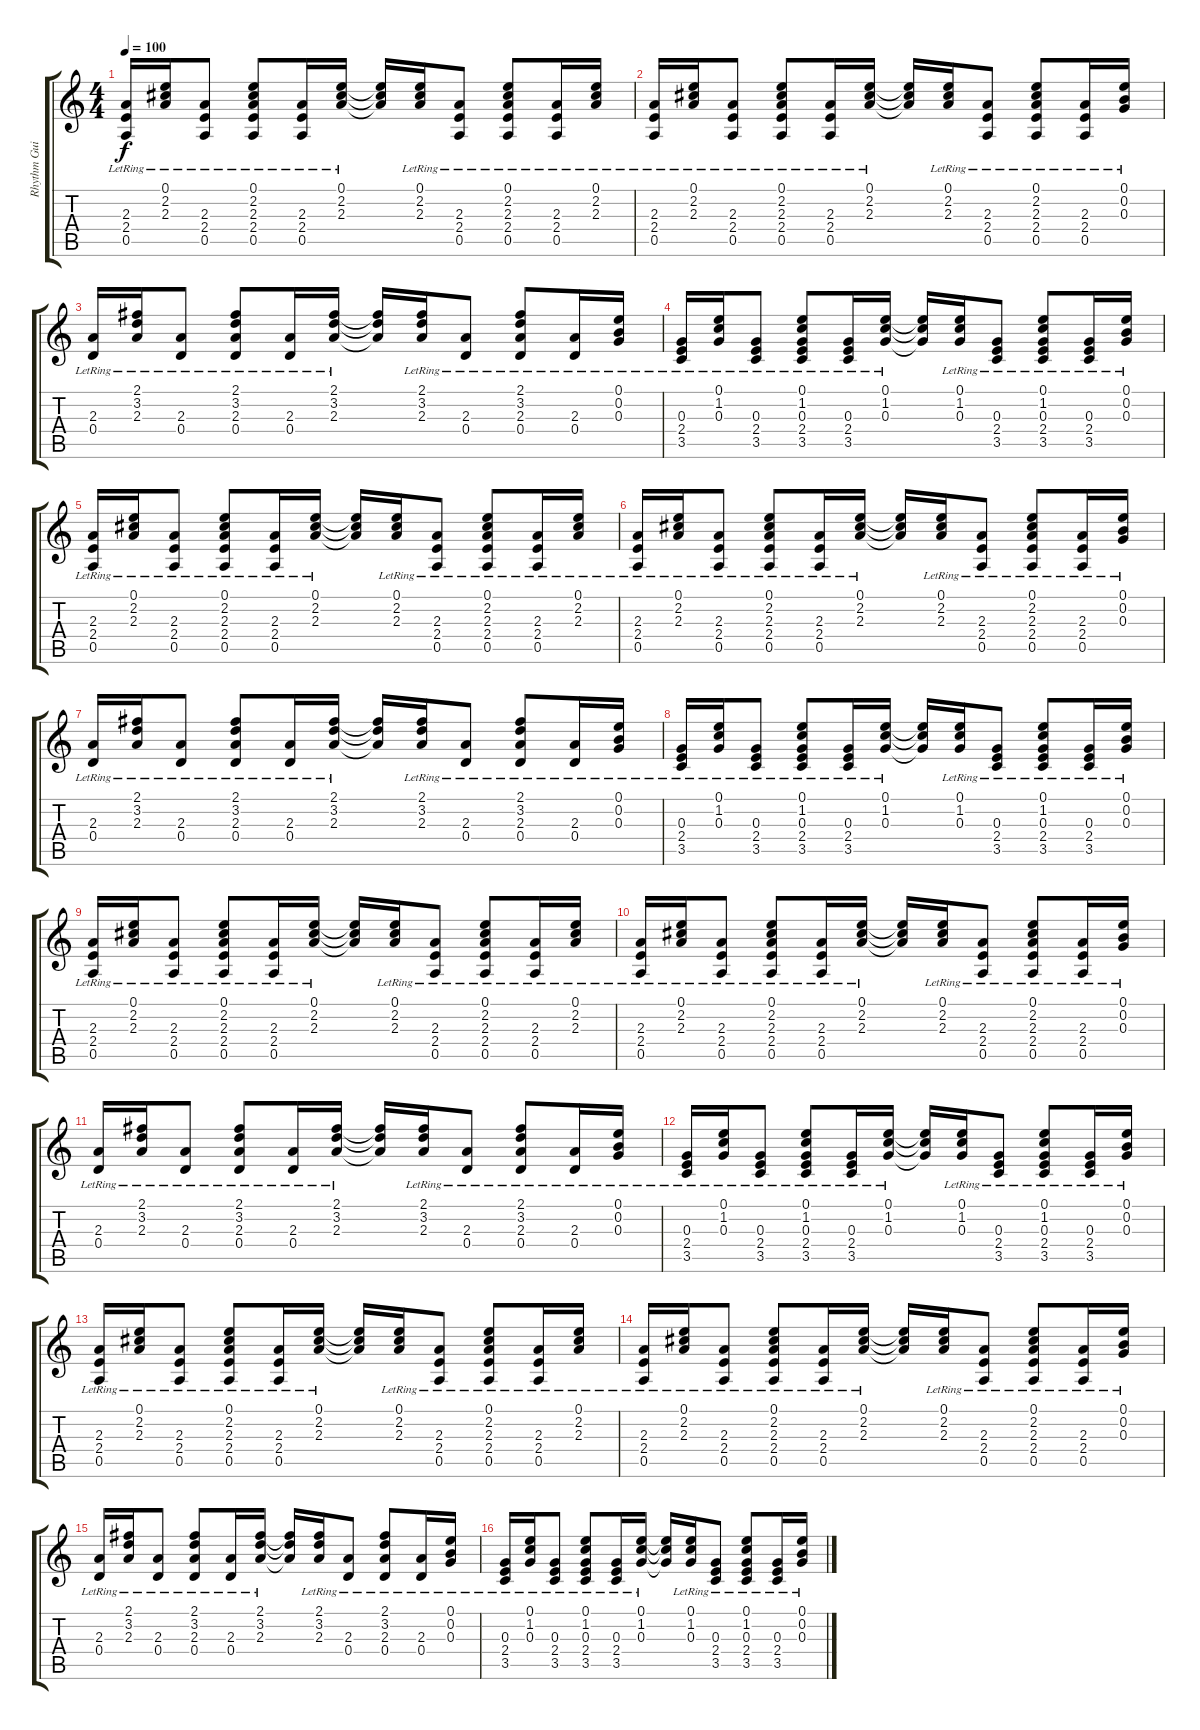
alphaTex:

\track ("Rhythm Guitar" "Rhythm Gui") {instrument overdrivenguitar}
\staff {score tabs}
\tuning (E4 B3 G3 D3 A2 E2) {hide}
\ts (4 4)
\tempo 100
\clef g2
\ks c
(2.3{lr} 2.4{lr} 0.5{lr}).16{dy f} (0.1{lr} 2.2{lr} 2.3{lr}).16 (2.3{lr} 2.4{lr} 0.5{lr}).8 (0.1{lr} 2.2{lr} 2.3{lr} 2.4{lr} 0.5{lr}).8 (2.3{lr} 2.4{lr} 0.5{lr}).16 (0.1{lr} 2.2{lr} 2.3{lr}).16 (0.1{t} 2.2{t} 2.3{t}).16 (0.1{lr} 2.2{lr} 2.3{lr}).16 (2.3{lr} 2.4{lr} 0.5{lr}).8 (0.1{lr} 2.2{lr} 2.3{lr} 2.4{lr} 0.5{lr}).8 (2.3{lr} 2.4{lr} 0.5{lr}).16 (0.1{lr} 2.2{lr} 2.3{lr}).16 |
(2.3{lr} 2.4{lr} 0.5{lr}).16 (0.1{lr} 2.2{lr} 2.3{lr}).16 (2.3{lr} 2.4{lr} 0.5{lr}).8 (0.1{lr} 2.2{lr} 2.3{lr} 2.4{lr} 0.5{lr}).8 (2.3{lr} 2.4{lr} 0.5{lr}).16 (0.1{lr} 2.2{lr} 2.3{lr}).16 (0.1{t} 2.2{t} 2.3{t}).16 (0.1{lr} 2.2{lr} 2.3{lr}).16 (2.3{lr} 2.4{lr} 0.5{lr}).8 (0.1{lr} 2.2{lr} 2.3{lr} 2.4{lr} 0.5{lr}).8 (2.3{lr} 2.4{lr} 0.5{lr}).16 (0.1{lr} 0.2{lr} 0.3{lr}).16 |
(2.3{lr} 0.4{lr}).16 (2.1{lr} 3.2{lr} 2.3{lr}).16 (2.3{lr} 0.4{lr}).8 (2.1{lr} 3.2{lr} 2.3{lr} 0.4{lr}).8 (2.3{lr} 0.4{lr}).16 (2.1{lr} 3.2{lr} 2.3{lr}).16 (2.1{t} 3.2{t} 2.3{t}).16 (2.1{lr} 3.2{lr} 2.3{lr}).16 (2.3{lr} 0.4{lr}).8 (2.1{lr} 3.2{lr} 2.3{lr} 0.4{lr}).8 (2.3{lr} 0.4{lr}).16 (0.1{lr} 0.2{lr} 0.3{lr}).16 |
(0.3{lr} 2.4{lr} 3.5{lr}).16 (0.1{lr} 1.2{lr} 0.3{lr}).16 (0.3{lr} 2.4{lr} 3.5{lr}).8 (0.1{lr} 1.2{lr} 0.3{lr} 2.4{lr} 3.5{lr}).8 (0.3{lr} 2.4{lr} 3.5{lr}).16 (0.1{lr} 1.2{lr} 0.3{lr}).16 (0.1{t} 1.2{t} 0.3{t}).16 (0.1{lr} 1.2{lr} 0.3{lr}).16 (0.3{lr} 2.4{lr} 3.5{lr}).8 (0.1{lr} 1.2{lr} 0.3{lr} 2.4{lr} 3.5{lr}).8 (0.3{lr} 2.4{lr} 3.5{lr}).16 (0.1{lr} 0.2{lr} 0.3{lr}).16 |
(2.3{lr} 2.4{lr} 0.5{lr}).16 (0.1{lr} 2.2{lr} 2.3{lr}).16 (2.3{lr} 2.4{lr} 0.5{lr}).8 (0.1{lr} 2.2{lr} 2.3{lr} 2.4{lr} 0.5{lr}).8 (2.3{lr} 2.4{lr} 0.5{lr}).16 (0.1{lr} 2.2{lr} 2.3{lr}).16 (0.1{t} 2.2{t} 2.3{t}).16 (0.1{lr} 2.2{lr} 2.3{lr}).16 (2.3{lr} 2.4{lr} 0.5{lr}).8 (0.1{lr} 2.2{lr} 2.3{lr} 2.4{lr} 0.5{lr}).8 (2.3{lr} 2.4{lr} 0.5{lr}).16 (0.1{lr} 2.2{lr} 2.3{lr}).16 |
(2.3{lr} 2.4{lr} 0.5{lr}).16 (0.1{lr} 2.2{lr} 2.3{lr}).16 (2.3{lr} 2.4{lr} 0.5{lr}).8 (0.1{lr} 2.2{lr} 2.3{lr} 2.4{lr} 0.5{lr}).8 (2.3{lr} 2.4{lr} 0.5{lr}).16 (0.1{lr} 2.2{lr} 2.3{lr}).16 (0.1{t} 2.2{t} 2.3{t}).16 (0.1{lr} 2.2{lr} 2.3{lr}).16 (2.3{lr} 2.4{lr} 0.5{lr}).8 (0.1{lr} 2.2{lr} 2.3{lr} 2.4{lr} 0.5{lr}).8 (2.3{lr} 2.4{lr} 0.5{lr}).16 (0.1{lr} 0.2{lr} 0.3{lr}).16 |
(2.3{lr} 0.4{lr}).16 (2.1{lr} 3.2{lr} 2.3{lr}).16 (2.3{lr} 0.4{lr}).8 (2.1{lr} 3.2{lr} 2.3{lr} 0.4{lr}).8 (2.3{lr} 0.4{lr}).16 (2.1{lr} 3.2{lr} 2.3{lr}).16 (2.1{t} 3.2{t} 2.3{t}).16 (2.1{lr} 3.2{lr} 2.3{lr}).16 (2.3{lr} 0.4{lr}).8 (2.1{lr} 3.2{lr} 2.3{lr} 0.4{lr}).8 (2.3{lr} 0.4{lr}).16 (0.1{lr} 0.2{lr} 0.3{lr}).16 |
(0.3{lr} 2.4{lr} 3.5{lr}).16 (0.1{lr} 1.2{lr} 0.3{lr}).16 (0.3{lr} 2.4{lr} 3.5{lr}).8 (0.1{lr} 1.2{lr} 0.3{lr} 2.4{lr} 3.5{lr}).8 (0.3{lr} 2.4{lr} 3.5{lr}).16 (0.1{lr} 1.2{lr} 0.3{lr}).16 (0.1{t} 1.2{t} 0.3{t}).16 (0.1{lr} 1.2{lr} 0.3{lr}).16 (0.3{lr} 2.4{lr} 3.5{lr}).8 (0.1{lr} 1.2{lr} 0.3{lr} 2.4{lr} 3.5{lr}).8 (0.3{lr} 2.4{lr} 3.5{lr}).16 (0.1{lr} 0.2{lr} 0.3{lr}).16 |
(2.3{lr} 2.4{lr} 0.5{lr}).16 (0.1{lr} 2.2{lr} 2.3{lr}).16 (2.3{lr} 2.4{lr} 0.5{lr}).8 (0.1{lr} 2.2{lr} 2.3{lr} 2.4{lr} 0.5{lr}).8 (2.3{lr} 2.4{lr} 0.5{lr}).16 (0.1{lr} 2.2{lr} 2.3{lr}).16 (0.1{t} 2.2{t} 2.3{t}).16 (0.1{lr} 2.2{lr} 2.3{lr}).16 (2.3{lr} 2.4{lr} 0.5{lr}).8 (0.1{lr} 2.2{lr} 2.3{lr} 2.4{lr} 0.5{lr}).8 (2.3{lr} 2.4{lr} 0.5{lr}).16 (0.1{lr} 2.2{lr} 2.3{lr}).16 |
(2.3{lr} 2.4{lr} 0.5{lr}).16 (0.1{lr} 2.2{lr} 2.3{lr}).16 (2.3{lr} 2.4{lr} 0.5{lr}).8 (0.1{lr} 2.2{lr} 2.3{lr} 2.4{lr} 0.5{lr}).8 (2.3{lr} 2.4{lr} 0.5{lr}).16 (0.1{lr} 2.2{lr} 2.3{lr}).16 (0.1{t} 2.2{t} 2.3{t}).16 (0.1{lr} 2.2{lr} 2.3{lr}).16 (2.3{lr} 2.4{lr} 0.5{lr}).8 (0.1{lr} 2.2{lr} 2.3{lr} 2.4{lr} 0.5{lr}).8 (2.3{lr} 2.4{lr} 0.5{lr}).16 (0.1{lr} 0.2{lr} 0.3{lr}).16 |
(2.3{lr} 0.4{lr}).16 (2.1{lr} 3.2{lr} 2.3{lr}).16 (2.3{lr} 0.4{lr}).8 (2.1{lr} 3.2{lr} 2.3{lr} 0.4{lr}).8 (2.3{lr} 0.4{lr}).16 (2.1{lr} 3.2{lr} 2.3{lr}).16 (2.1{t} 3.2{t} 2.3{t}).16 (2.1{lr} 3.2{lr} 2.3{lr}).16 (2.3{lr} 0.4{lr}).8 (2.1{lr} 3.2{lr} 2.3{lr} 0.4{lr}).8 (2.3{lr} 0.4{lr}).16 (0.1{lr} 0.2{lr} 0.3{lr}).16 |
(0.3{lr} 2.4{lr} 3.5{lr}).16 (0.1{lr} 1.2{lr} 0.3{lr}).16 (0.3{lr} 2.4{lr} 3.5{lr}).8 (0.1{lr} 1.2{lr} 0.3{lr} 2.4{lr} 3.5{lr}).8 (0.3{lr} 2.4{lr} 3.5{lr}).16 (0.1{lr} 1.2{lr} 0.3{lr}).16 (0.1{t} 1.2{t} 0.3{t}).16 (0.1{lr} 1.2{lr} 0.3{lr}).16 (0.3{lr} 2.4{lr} 3.5{lr}).8 (0.1{lr} 1.2{lr} 0.3{lr} 2.4{lr} 3.5{lr}).8 (0.3{lr} 2.4{lr} 3.5{lr}).16 (0.1{lr} 0.2{lr} 0.3{lr}).16 |
(2.3{lr} 2.4{lr} 0.5{lr}).16 (0.1{lr} 2.2{lr} 2.3{lr}).16 (2.3{lr} 2.4{lr} 0.5{lr}).8 (0.1{lr} 2.2{lr} 2.3{lr} 2.4{lr} 0.5{lr}).8 (2.3{lr} 2.4{lr} 0.5{lr}).16 (0.1{lr} 2.2{lr} 2.3{lr}).16 (0.1{t} 2.2{t} 2.3{t}).16 (0.1{lr} 2.2{lr} 2.3{lr}).16 (2.3{lr} 2.4{lr} 0.5{lr}).8 (0.1{lr} 2.2{lr} 2.3{lr} 2.4{lr} 0.5{lr}).8 (2.3{lr} 2.4{lr} 0.5{lr}).16 (0.1{lr} 2.2{lr} 2.3{lr}).16 |
(2.3{lr} 2.4{lr} 0.5{lr}).16 (0.1{lr} 2.2{lr} 2.3{lr}).16 (2.3{lr} 2.4{lr} 0.5{lr}).8 (0.1{lr} 2.2{lr} 2.3{lr} 2.4{lr} 0.5{lr}).8 (2.3{lr} 2.4{lr} 0.5{lr}).16 (0.1{lr} 2.2{lr} 2.3{lr}).16 (0.1{t} 2.2{t} 2.3{t}).16 (0.1{lr} 2.2{lr} 2.3{lr}).16 (2.3{lr} 2.4{lr} 0.5{lr}).8 (0.1{lr} 2.2{lr} 2.3{lr} 2.4{lr} 0.5{lr}).8 (2.3{lr} 2.4{lr} 0.5{lr}).16 (0.1{lr} 0.2{lr} 0.3{lr}).16 |
(2.3{lr} 0.4{lr}).16 (2.1{lr} 3.2{lr} 2.3{lr}).16 (2.3{lr} 0.4{lr}).8 (2.1{lr} 3.2{lr} 2.3{lr} 0.4{lr}).8 (2.3{lr} 0.4{lr}).16 (2.1{lr} 3.2{lr} 2.3{lr}).16 (2.1{t} 3.2{t} 2.3{t}).16 (2.1{lr} 3.2{lr} 2.3{lr}).16 (2.3{lr} 0.4{lr}).8 (2.1{lr} 3.2{lr} 2.3{lr} 0.4{lr}).8 (2.3{lr} 0.4{lr}).16 (0.1{lr} 0.2{lr} 0.3{lr}).16 |
(0.3{lr} 2.4{lr} 3.5{lr}).16 (0.1{lr} 1.2{lr} 0.3{lr}).16 (0.3{lr} 2.4{lr} 3.5{lr}).8 (0.1{lr} 1.2{lr} 0.3{lr} 2.4{lr} 3.5{lr}).8 (0.3{lr} 2.4{lr} 3.5{lr}).16 (0.1{lr} 1.2{lr} 0.3{lr}).16 (0.1{t} 1.2{t} 0.3{t}).16 (0.1{lr} 1.2{lr} 0.3{lr}).16 (0.3{lr} 2.4{lr} 3.5{lr}).8 (0.1{lr} 1.2{lr} 0.3{lr} 2.4{lr} 3.5{lr}).8 (0.3{lr} 2.4{lr} 3.5{lr}).16 (0.1{lr} 0.2{lr} 0.3{lr}).16
